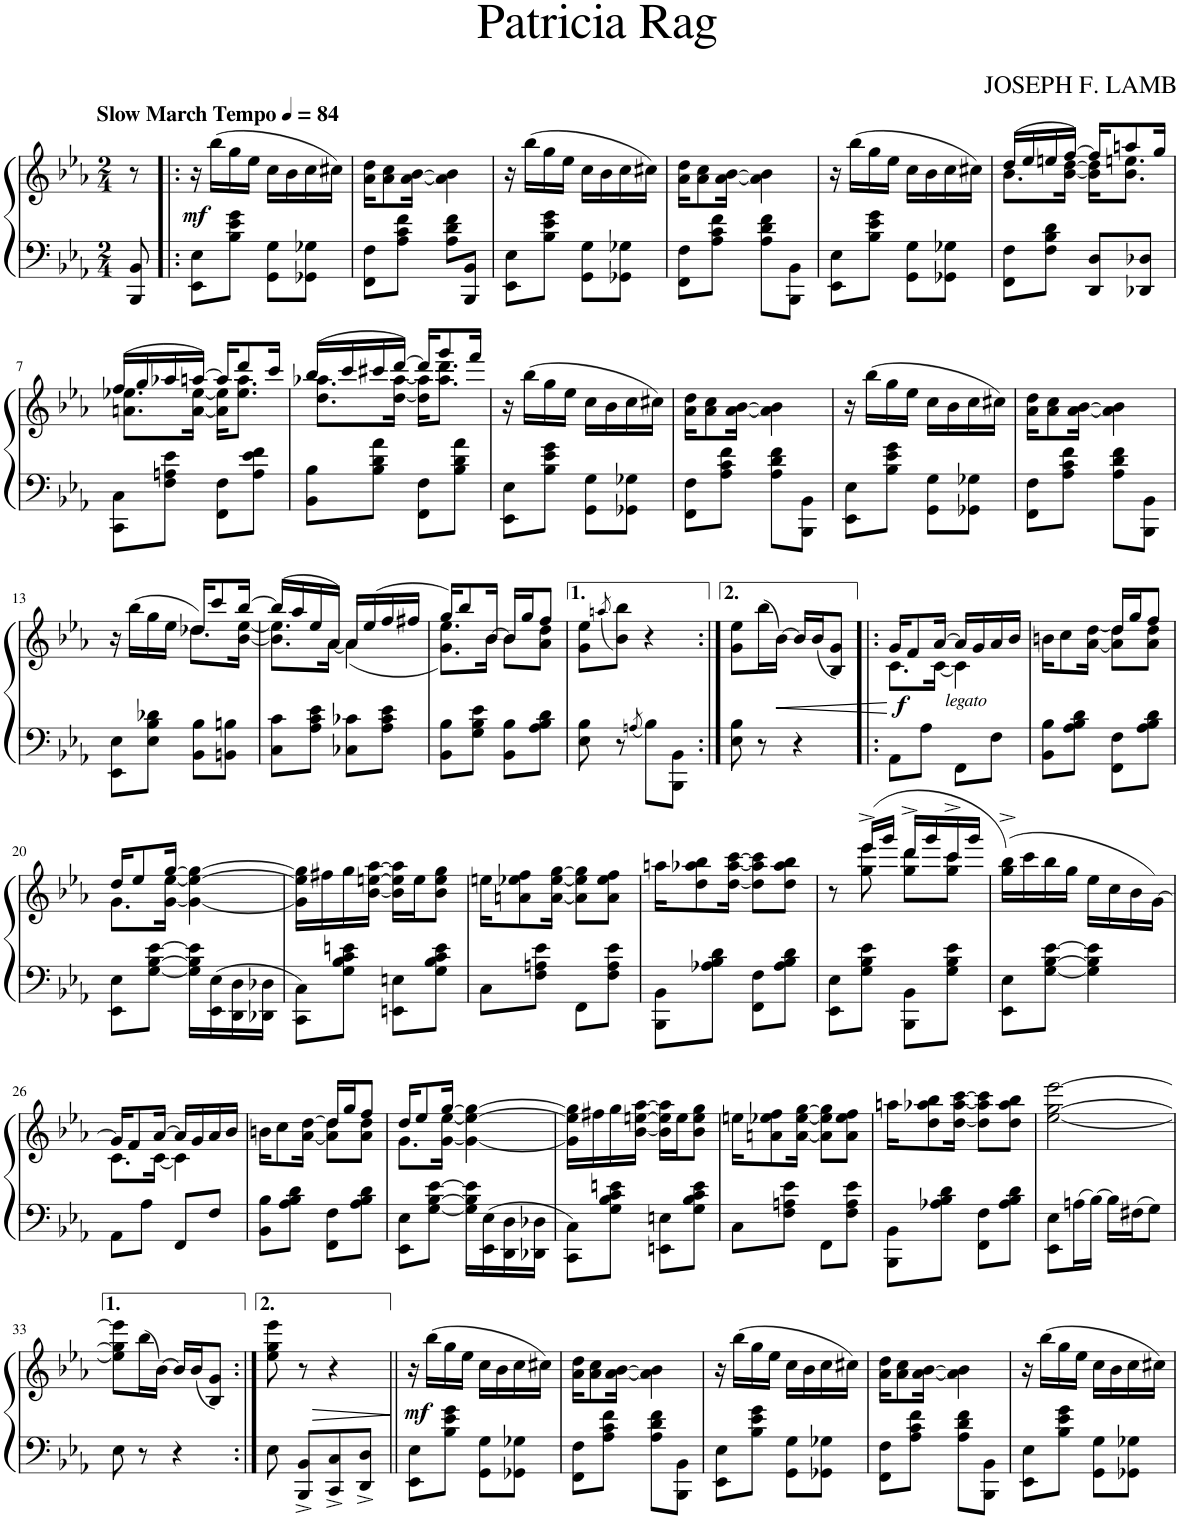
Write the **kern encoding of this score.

**kern	**kern	**dynam
*part1	*part1	*part1
*staff2	*staff1	*staff1/2
*I"Piano	*	*
*I'Pno.	*	*
*clefF4	*clefG2	*
*k[b-e-a-]	*k[b-e-a-]	*
*M2/4	*M2/4	*
*MM84	*MM84	*
=	=	=
!	!LO:TX:a:B:t=Slow March Tempo	!
8BBB-/ 8BB-/	8r	.
=1!|:	=1!|:	=1!|:
!	!	!LO:DY:b
8EE-\ 8E-\L	16r	mf
.	(16bb-\LL	.
8B-\ 8e-\ 8g\J	16gg\	.
.	16ee-\JJ	.
8GG\ 8G\L	16cc\LL	.
.	16b-\	.
8GG-X\ 8G-X\J	16cc\	.
.	16cc#X\JJ)	.
=2	=2	=2
8FF\ 8F\L	16a-\ 16dd\KL	.
.	8a-\ 8cc\	.
8A-\ 8c\ 8f\J	.	.
.	[16a-\ [16b-\Jk	.
8A-\ 8d\ 8f\L	4a-\] 4b-\]	.
8BBB-/ 8BB-/J	.	.
=3	=3	=3
8EE-\ 8E-\L	16r	.
.	(16bb-\LL	.
8B-\ 8e-\ 8g\J	16gg\	.
.	16ee-\JJ	.
8GG\ 8G\L	16cc\LL	.
.	16b-\	.
8GG-X\ 8G-X\J	16cc\	.
.	16cc#X\JJ)	.
=4	=4	=4
8FF\ 8F\L	16a-\ 16dd\KL	.
.	8a-\ 8cc\	.
8A-\ 8c\ 8f\J	.	.
.	[16a-\ [16b-\Jk	.
8A-\ 8d\ 8f\L	4a-\] 4b-\]	.
8BBB-\ 8BB-\J	.	.
=5	=5	=5
8EE-\ 8E-\L	16r	.
.	(16bb-\LL	.
8B-\ 8e-\ 8g\J	16gg\	.
.	16ee-\JJ	.
8GG\ 8G\L	16cc\LL	.
.	16b-\	.
8GG-X\ 8G-X\J	16cc\	.
.	16cc#X\JJ)	.
=6	=6	=6
*	*^	*
8FF\ 8F\L	(16dd/LL	8.b-\L	.
.	16ee-/	.	.
8F\ 8B-\ 8d\J	16een/	.	.
.	[16ff/JJ)	[16b-\ [>16dd\Jk	.
8DD/ 8D/L	16ff/KL]	16b-\] 16dd\]KL	.
.	8aan/	8.b-\ 8.een\J	.
8DD-X/ 8D-X/J	.	.	.
.	16gg/Jk	.	.
!!LO:LB:g=z	!!
=7	=7	=7	=7
8CC\ 8C\L	(16ff/LL	8.an\ 8.ee-X\L	.
.	16gg/	.	.
8F\ 8An\ 8e-\J	16aa-X/	.	.
.	[16aan/JJ)	[16a\ [16ee-\Jk	.
8FF\ 8F\L	16aa/KL]	16a\] 16ee-\]KL	.
.	8ddd/	8.ee-\ 8.aa\J	.
8A\ 8e-\ 8f\J	.	.	.
.	16ccc/Jk	.	.
=8	=8	=8	=8
8BB-\ 8B-\L	(16bb-/LL	8.dd\ 8.aa-X\L	.
.	16ccc/	.	.
8B-\ 8d\ 8a-\J	16ccc#X/	.	.
.	[16ddd/JJ)	[16dd\ [16aa-\Jk	.
8FF\ 8F\L	16ddd/KL]	16dd\] 16aa-\]KL	.
.	8ggg/	8.aa-\ 8.ddd\J	.
8B-\ 8d\ 8a-\J	.	.	.
.	16fff/Jk	.	.
*	*v	*v	*
=9	=9	=9
8EE-\ 8E-\L	16r	.
.	(16bb-\LL	.
8B-\ 8e-\ 8g\J	16gg\	.
.	16ee-\JJ	.
8GG\ 8G\L	16cc\LL	.
.	16b-\	.
8GG-X\ 8G-X\J	16cc\	.
.	16cc#X\JJ)	.
=10	=10	=10
8FF\ 8F\L	16a-\ 16dd\KL	.
.	8a-\ 8cc\	.
8A-\ 8c\ 8f\J	.	.
.	[16a-\ [16b-\Jk	.
8A-\ 8d\ 8f\L	4a-\] 4b-\]	.
8BBB-\ 8BB-\J	.	.
=11	=11	=11
8EE-\ 8E-\L	16r	.
.	(16bb-\LL	.
8B-\ 8e-\ 8g\J	16gg\	.
.	16ee-\JJ	.
8GG\ 8G\L	16cc\LL	.
.	16b-\	.
8GG-X\ 8G-X\J	16cc\	.
.	16cc#X\JJ)	.
=12	=12	=12
8FF\ 8F\L	16a-\ 16dd\KL	.
.	8a-\ 8cc\	.
8A-\ 8c\ 8f\J	.	.
.	[16a-\ [16b-\Jk	.
8A-\ 8d\ 8f\L	4a-\] 4b-\]	.
8BBB-\ 8BB-\J	.	.
!!LO:LB:g=z
=13	=13	=13
*	*^	*
8EE-\ 8E-\L	16r	4ryy	.
.	(16bb-\LL	.	.
8E-\ 8B-\ 8d-X\J	16gg\	.	.
.	16ee-\JJ	.	.
8BB-\ 8B-\L	16dd-X/KL)	8.dd-\L	.
.	8ccc/	.	.
8BBn\ 8Bn\J	.	.	.
.	[16bb-/Jk	[16b-\ [16ee-\Jk	.
=14	=14	=14	=14
8C\ 8c\L	(16bb-/LL]	8.b-\] 8.ee-\]L	.
.	16aa-/	.	.
8A-\ 8c\ 8e-\J	16ee-/	.	.
.	16a-/JJ)	[16a-\Jk	.
8C-X\ 8c-X\L	16a-/LL	(4a-\]	.
.	(16ee-/	.	.
8A-\ 8c-\ 8e-\J	16ff/	.	.
.	16ff#X/JJ	.	.
=15	=15	=15	=15
8BB-\ 8B-\L	16gg/KL)	8.g\ 8.ee-\L)	.
.	8bb-/	.	.
8G\ 8B-\ 8e-\J	.	.	.
.	16b-/Jk	[>16b-\Jk	.
8BB-\ 8B-\L	16b-/LL	8b-\L]	.
.	16gg/J	.	.
8A-\ 8B-\ 8d\J	8ff/J	8a-\ 8dd\J	.
*	*v	*v	*
=16	=16	=16
8E-\ 8B-\	8g\ 8ee-\L	.
.	(8qaan/	.
8r	8b-\ 8bb-\J)	.
8qAn/	.	.
8B-\L	4r	.
8BBB-\ 8BB-\J	.	.
=17:|!	=17:|!	=17:|!
8E-\ 8B-\	8g\ 8ee-\L	.
8r	(16bb-\L	.
!	!	!LO:HP:b
.	[16b-\JJ)	<
4r	16b-/LL]	.
.	(16b-/J	.
.	8B-/ 8g/J)	.
.	.	[
=18!|:	=18!|:	=18!|:
*	*^	*
!	!	!	!LO:DY:b
8AA-\L	16g/KL	8.c\L	f
.	8f/	.	.
8A-\J	.	.	.
.	[16a-/Jk	[16c\Jk	.
!LO:TX:a:i:t=legato	!	!	!
8FF\L	16a-/LL]	4c\]	.
.	16g/	.	.
8F\J	16a-/	.	.
.	16b-/JJ	.	.
=19	=19	=19	=19
8BB-\ 8B-\L	16bn\KL	4ryy	.
.	8cc\	.	.
8A-\ 8B-\ 8d\J	.	.	.
.	[<16a-\ [16dd\Jk	.	.
8FF\ 8F\L	16dd/LL	8a-\] 8dd\]L	.
.	16gg/J	.	.
8A-\ 8B-\ 8d\J	8ff/J	8a-\ 8dd\J	.
!!LO:LB:g=z	!!
=20	=20	=20	=20
8EE-\ 8E-\L	16dd/KL	8.g\L	.
.	8ee-/	.	.
[8G\ [8B-\ [8e-\J	.	.	.
.	[16gg/Jk	[16g\ [16ee-\Jk	.
16G\] 16B-\] 16e-\]LL	4g\_ 4ee-\_ 4gg\_	4ryy	.
16EE-\ 16E-\	.	.	.
16DD\ 16D\	.	.	.
16DD-X\ 16D-X\JJ	.	.	.
*	*v	*v	*
=21	=21	=21
8CC\ 8C\L	16g\] 16ee-\] 16gg\]LL	.
.	16ff#X\	.
8G\ 8B-\ 8c\ 8en\J	16gg\	.
.	[16b-\ [16een\ [16aa-\JJ	.
8EEn\ 8En\L	16b-\] 16ee\] 16aa-\]LL	.
.	16ee\J	.
8G\ 8B-\ 8c\ 8e\J	8b-\ 8ee\ 8gg\J	.
=22	=22	=22
8C\L	16een\KL	.
.	8an\ 8ee-X\ 8ff\	.
8F\ 8An\ 8e-\J	.	.
.	[16a\ [<16ee-\ [16gg\Jk	.
8FF\L	8a\] 8ee-\] 8gg\]L	.
8F\ 8A\ 8e-\J	8a\ 8ee-\ 8ff\J	.
=23	=23	=23
8BBB-\ 8BB-\L	16aan\KL	.
.	8dd\ 8aa-X\ 8bb-\	.
8A-X\ 8B-\ 8d\J	.	.
.	[16dd\ [<16aa-\ [16ccc\Jk	.
8FF\ 8F\L	8dd\] 8aa-\] 8ccc\]L	.
8A-\ 8B-\ 8d\J	8dd\ 8aa-\ 8bb-\J	.
=24	=24	=24
*	*^	*
8EE-\ 8E-\L	8r	8ryy	.
8G\ 8B-\ 8e-\J	(16eee-/LL	8gg\^> 8eee-\^>	.
.	16ggg/JJ	.	.
8BBB-\ 8BB-\L	16ddd/LL	8gg\^> 8ddd\^>L	.
.	16ggg/	.	.
8G\ 8B-\ 8e-\J	16ccc/	8gg\^> 8ccc\^>J	.
.	16ggg/JJ	.	.
*	*v	*v	*
=25	=25	=25
8EE-\ 8E-\L	(16gg\^ 16bb-\^LL)	.
.	16ccc\	.
[8G\ [8B-\ [8e-\J	16bb-\	.
.	16gg\JJ	.
4G\] 4B-\] 4e-\]	16ee-\LL	.
.	16cc\	.
.	16b-\	.
.	[>16g\JJ)	.
!!LO:LB:g=z
=26	=26	=26
*	*^	*
8AA-\L	16g/KL]	8.c\L	.
.	8f/	.	.
8A-\J	.	.	.
.	[16a-/Jk	[16c\Jk	.
8FF/L	16a-/LL]	4c\]	.
.	16g/	.	.
8F/J	16a-/	.	.
.	16b-/JJ	.	.
=27	=27	=27	=27
8BB-\ 8B-\L	16bn\KL	4ryy	.
.	8cc\	.	.
8A-\ 8B-\ 8d\J	.	.	.
.	[<16a-\ [>16dd\Jk	.	.
8FF\ 8F\L	16dd/LL	8a-\] 8dd\]L	.
.	16gg/J	.	.
8A-\ 8B-\ 8d\J	8ff/J	8a-\ 8dd\J	.
=28	=28	=28	=28
8EE-\ 8E-\L	16dd/KL	8.g\L	.
.	8ee-/	.	.
[8G\ [8B-\ [8e-\J	.	.	.
.	[16gg/Jk	[16g\ [16ee-\Jk	.
16G\] 16B-\] 16e-\]LL	4g\_ 4ee-\_ 4gg\_	4ryy	.
16EE-\ 16E-\	.	.	.
16DD\ 16D\	.	.	.
16DD-X\ 16D-X\JJ	.	.	.
*	*v	*v	*
=29	=29	=29
8CC\ 8C\L	16g\] 16ee-\] 16gg\]LL	.
.	16ff#X\	.
8G\ 8B-\ 8c\ 8en\J	16gg\	.
.	[16b-\ [16een\ [16aa-\JJ	.
8EEn\ 8En\L	16b-\] 16ee\] 16aa-\]LL	.
.	16ee\J	.
8G\ 8B-\ 8c\ 8e\J	8b-\ 8ee\ 8gg\J	.
=30	=30	=30
8C\L	16een\KL	.
.	8an\ 8ee-X\ 8ff\	.
8F\ 8An\ 8e-\J	.	.
.	[16a\ [<16ee-\ [16gg\Jk	.
8FF\L	8a\] 8ee-\] 8gg\]L	.
8F\ 8A\ 8e-\J	8a\ 8ee-\ 8ff\J	.
=31	=31	=31
8BBB-\ 8BB-\L	16aan\KL	.
.	8dd\ 8aa-X\ 8bb-\	.
8A-X\ 8B-\ 8d\J	.	.
.	[16dd\ [<16aa-\ [16ccc\Jk	.
8FF\ 8F\L	8dd\] 8aa-\] 8ccc\]L	.
8A-\ 8B-\ 8d\J	8dd\ 8aa-\ 8bb-\J	.
=32	=32	=32
8EE-\ 8E-\L	[2ee-\ [2gg\ [2eee-\	.
16An\L	.	.
[16B-\JJ	.	.
16B-\LL]	.	.
16F#X\J	.	.
8G\J	.	.
!!LO:LB:g=z
=33	=33	=33
8E-\	8ee-\] 8gg\] 8eee-\]L	.
8r	(16bb-\L	.
.	[16b-\JJ)	.
4r	16b-/LL]	.
.	(16b-/J	.
.	8B-/ 8g/J)	.
=34:|!	=34:|!	=34:|!
.	[4qee- [4qgg [4qeee-	.
8E-\	8ee-\] 8gg\] 8eee-\]	.
!	!	!LO:HP:b
8BBB-/^ 8BB-/^L	8r	>
8CC/^ 8C/^	4r	.
8DD/^ 8D/^J	.	.
.	.	]
=35||	=35||	=35||
!	!	!LO:DY:b
8EE-\ 8E-\L	16r	mf
.	(16bb-\LL	.
8B-\ 8e-\ 8g\J	16gg\	.
.	16ee-\JJ	.
8GG\ 8G\L	16cc\LL	.
.	16b-\	.
8GG-X\ 8G-X\J	16cc\	.
.	16cc#X\JJ)	.
=36	=36	=36
8FF\ 8F\L	16a-\ 16dd\KL	.
.	8a-\ 8cc\	.
8A-\ 8c\ 8f\J	.	.
.	[16a-\ [16b-\Jk	.
8A-\ 8d\ 8f\L	4a-\] 4b-\]	.
8BBB-\ 8BB-\J	.	.
=37	=37	=37
8EE-\ 8E-\L	16r	.
.	(16bb-\LL	.
8B-\ 8e-\ 8g\J	16gg\	.
.	16ee-\JJ	.
8GG\ 8G\L	16cc\LL	.
.	16b-\	.
8GG-X\ 8G-X\J	16cc\	.
.	16cc#X\JJ)	.
=38	=38	=38
8FF\ 8F\L	16a-\ 16dd\KL	.
.	8a-\ 8cc\	.
8A-\ 8c\ 8f\J	.	.
.	[16a-\ [16b-\Jk	.
8A-\ 8d\ 8f\L	4a-\] 4b-\]	.
8BBB-\ 8BB-\J	.	.
=39	=39	=39
8EE-\ 8E-\L	16r	.
.	(16bb-\LL	.
8B-\ 8e-\ 8g\J	16gg\	.
.	16ee-\JJ	.
8GG\ 8G\L	16cc\LL	.
.	16b-\	.
8GG-X\ 8G-X\J	16cc\	.
.	16cc#X\JJ)	.
=	=	=
*-	*-	*-
